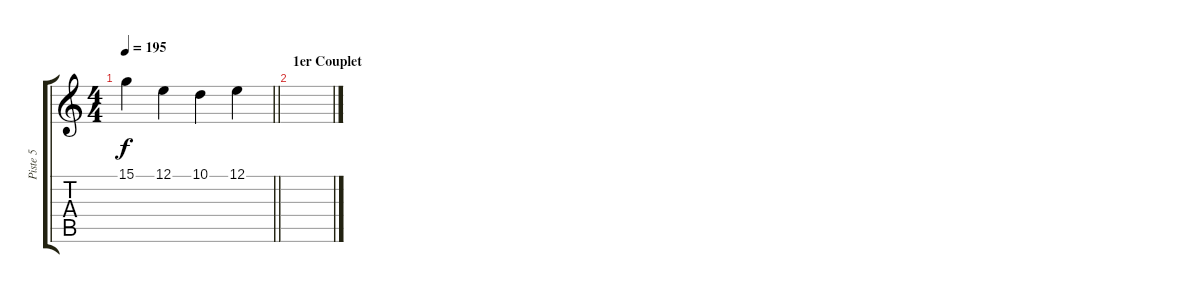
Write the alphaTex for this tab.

\track ("Piste 5" "Piste 5") {instrument drawbarorgan}
\staff {score tabs}
\tuning (E4 B3 G3 D3 A2 E2) {hide}
\ts (4 4)
\tempo 195
\clef g2
\barLineRight lightlight
\ks c
15.1{t}.4{dy f} 12.1.4 10.1.4 12.1.4 |
\section ("" "1er Couplet")
